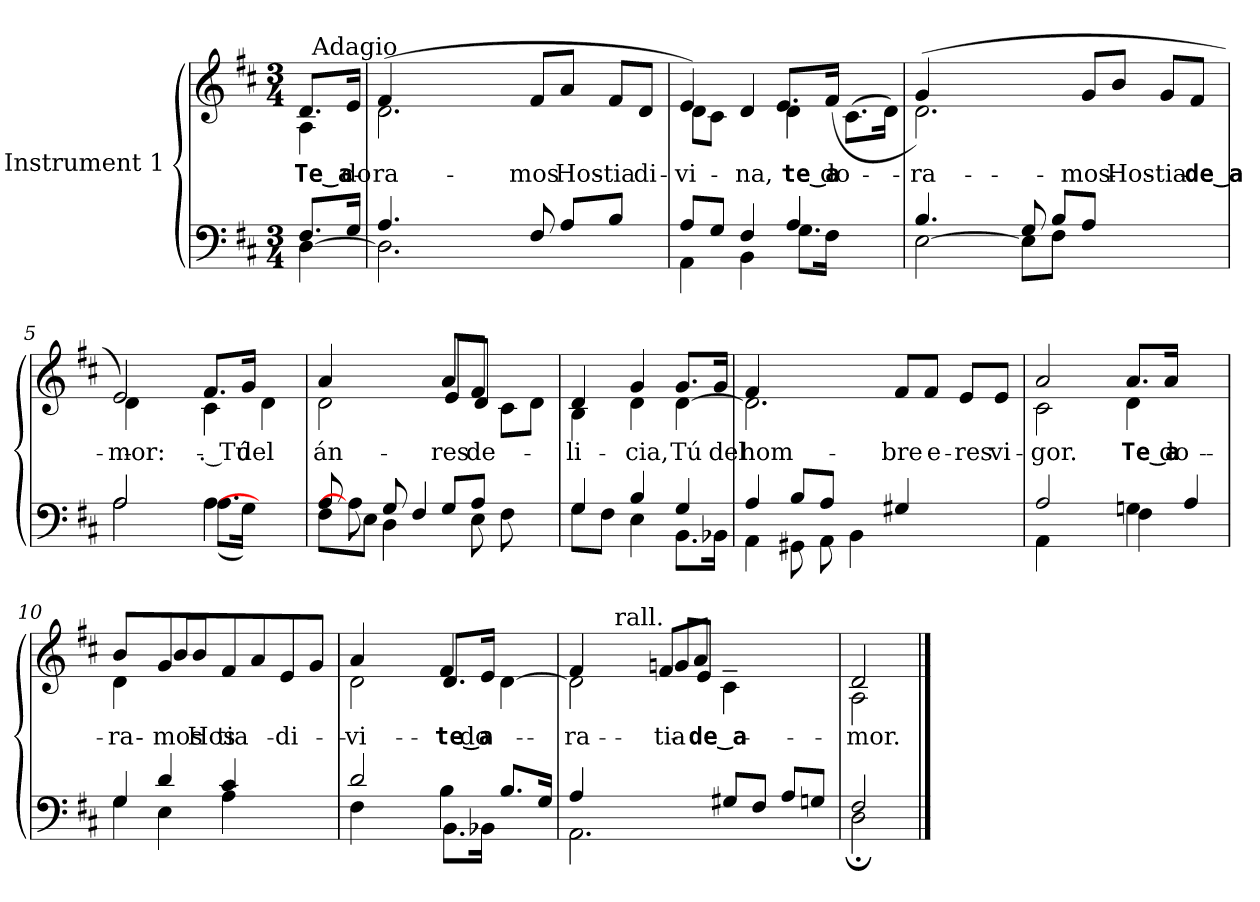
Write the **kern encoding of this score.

**kern	**kern	**text
*part2	*part1	*part1
*staff2	*staff1	*staff1
*I"Instrument 1	*I"Instrument 1	*
!!LO:PB:g=z
*stria5	*stria5	*
*clefF4	*clefG2	*
*k[f#c#]	*k[f#c#]	*
*D:	*D:	*
*M3/4	*M3/4	*
=1	=1	=1
*^	*^	*
!	!	!	!	!LO:LY:b:cj
*	*	*	*^	*
[<4D\	8.F#/L	4A\	8.d/L	32ryy	Te‿a-
*	*	*MM60	*	*	*
!	!	!	!	!LO:TX:a:t=Adagio	!
.	.	.	.	8..ryy	.
!	!	!	!	!	!LO:LY:b:cj
.	16G/J	.	16e/J	.	-do-
=2	=2	=2	=2	=2	=2
!	!	!	!	!	!LO:LY:b:cj
*	*	*	*v	*v	*
2.D\]	4.A/	(<2.d\	4f#/	-ra-
.	.	.	1ryy	.
.	8ryy	.	.	.
.	2.ryy	.	.	.
!	!	!	!	!LO:LY:b:cj
8F#/	.	8f#/L	.	-mos
!	!	!	!	!LO:LY:b:cj
8A/L	.	8a/J	.	Hos-
!	!	!	!	!LO:LY:b:cj
8B/J	.	8f#/L	.	-tia
!	!	!	!	!LO:LY:b:cj
8ryy	.	8d/J	.	di-
=3	=3	=3	=3	=3
!	!	!	!	!LO:LY:b:cj
4AA\	8A/L	4e/)	8d\L	vi-
!	!	!	!	!LO:LY:b:cj
.	8G/J	.	8c#\J	--
!	!	!	!	!LO:LY:b:cj
4BB\	4F#/	4d/	4ryy	-na,
!	!	!	!	!LO:LY:b:cj
4A/	8.G\L	4d\	8.e/L	-te‿a-
!	!	!	!	!LO:LY:b:cj
.	16F#\J	.	(<16f#/J	-do-
4ryy	4ryy	(<8.c#\L	4ryy	.
.	.	16d\J)	.	.
=4	=4	=4	=4	=4
!	!	!	!	!LO:LY:b:cj
[<2E\	4.B/	(<2.d\)	4g/	-ra-
.	.	.	1ryy	.
.	8ryy	.	.	.
8G/	8E\L]	.	.	.
8B/L	8F#\J	.	.	.
!	!	!	!	!LO:LY:b:cj
8A/J	4.ryy	8g/L	.	-mos
!	!	!	!	!LO:LY:b:cj
4.ryy	.	8b/J	.	Hos-
!	!	!	!	!LO:LY:b:cj
.	.	8g/L	.	-tia
!	!	!	!	!LO:LY:b:cj
.	8ryy	8f#/J	.	de‿a-
=5	=5	=5	=5	=5
!	!	!	!	!LO:LY:b:cj
2A\	2A/	2e/)	4d\	-mor:
.	.	.	4ryy	.
!	!	!	!	!LO:LY:b:cj
!	!	!	!	!LO:LY:b:cj
[4A\	(>8.A\L	4c#\	8.f#/L	. Tú
!	!	!	!	!LO:LY:b:cj
.	16G\J)	.	16g/J	del
4ryy	4ryy	4d<\	4ryy	.
!!LO:LB:g=z	!!
=6	=6	=6	=6	=6
!	!	!	!	!LO:LY:b:cj
8A/L	8F#\L	2d\	4a/	án-
8A\]	8E\J	.	.	.
8G/	4D\	.	4ryy	.
4F#/	.	.	.	.
!	!	!	!	!LO:LY:b:cj
!	!	!	!	!LO:LY:b:cj
.	8G/L	8a/L	8e/L	-res
!	!	!	!	!LO:LY:b:cj
!	!	!	!	!LO:LY:b:cj
8E\L	8A/J	8f#/J	8d/J	de-
8F#\J	8ryy	8c#\L	4ryy	.
8ryy	8ryy	8d\J	.	.
=7	=7	=7	=7	=7
!	!	!	!	!LO:LY:b:cj
4G/	8G\L	4d/	4B\	-li-
.	8F#\J	.	.	.
!	!	!	!	!LO:LY:b:cj
4B/	4E\	4d\	4g/	-cia,
!	!	!	!	!LO:LY:b:cj
4G/	8.BB\L	[<4d\	8.g/L	Tú
!	!	!	!	!LO:LY:b:cj
.	16BB-X\J	.	16g/J	del
=8	=8	=8	=8	=8
!	!	!	!	!LO:LY:b:cj
4AA\	4A/	2.d\]	4f#/	hom-
8GG#X\L	8B/L	.	1ryy	.
8AA\	8A/J	.	.	.
4BB\	4ryy	.	.	.
!	!	!	!	!LO:LY:b:cj
4G#X/	2ryy	8f#/L	.	-bre
!	!	!	!	!LO:LY:b:cj
.	.	8f#/J	.	e-
!	!	!	!	!LO:LY:b:cj
4ryy	.	8e/L	.	-res
!	!	!	!	!LO:LY:b:cj
.	.	8e/J	.	vi-
=9	=9	=9	=9	=9
!	!	!	!	!LO:LY:b:cj
2A/	4AA\	2c#\	2a/	-gor.
.	4ryy	.	.	.
!	!	!	!	!LO:LY:b:cj
4Gn\	4F#\	4d\	8.a/L	Te‿a-
!	!	!	!	!LO:LY:b:cj
.	.	.	16a/J	-do-
4A/	4ryy	4ryy	4ryy	.
!!LO:LB:g=z	!!
=10	=10	=10	=10	=10
!	!	!	!	!LO:LY:b:cj
4G/	4G\	4b/	4d\	-ra-
!	!	!	!	!LO:LY:b:cj
4E\	4d/	4g\	8b/L	-mos
!	!	!	!	!LO:LY:b:cj
.	.	.	8b/J	Hos-
!	!	!	!	!LO:LY:b:cj
4A~>\	4c#/	8f#\	2ryy	-tia
.	.	8a/L	.	.
!	!	!	!	!LO:LY:b:cj
4ryy	4ryy	8e\J	.	di-
.	.	8g/J	.	.
=11	=11	=11	=11	=11
!	!	!	!	!LO:LY:b:cj
2d/	4F#\	2d\	4a/	-vi-
.	4ryy	.	4ryy	.
!	!	!	!	!LO:LY:b:cj
!	!	!	!	!LO:LY:b:cj
4B\	8.BB\L	4f#/	8.d/L	te‿a-
!	!	!	!	!LO:LY:b:cj
.	16BB-X\J	.	16e/J	-do-
8.B/L	4ryy	[<4d\	4ryy	.
16G/J	.	.	.	.
=12	=12	=12	=12	=12
!	!	!	!	!LO:LY:b:cj
2.AA\	4A/	2d\]	4f#/	-ra-
!	!	!	!LO:TX:a:t=rall.	!
.	1ryy	.	4ryy	.
!	!	!	!	!LO:LY:b:cj
!	!	!	!	!LO:LY:b:cj
.	.	8f#/L	8gn/L	tia
!	!	!	!	!LO:LY:b:cj
!	!	!	!	!LO:LY:b:cj
.	.	8a/J	8e/J	de‿a-
8G#X/L	.	4c#~<\	4ryy	.
8F#/J	.	.	.	.
8A/L	.	4ryy	4ryy	.
8Gn/J	.	.	.	.
=13	=13	=13	=13	=13
!	!	!	!	!LO:LY:b:cj
2D\	2F#;/	2A\	2d>/	-mor.
*v	*v	*	*	*
*	*v	*v	*
==	==	==
*-	*-	*-
